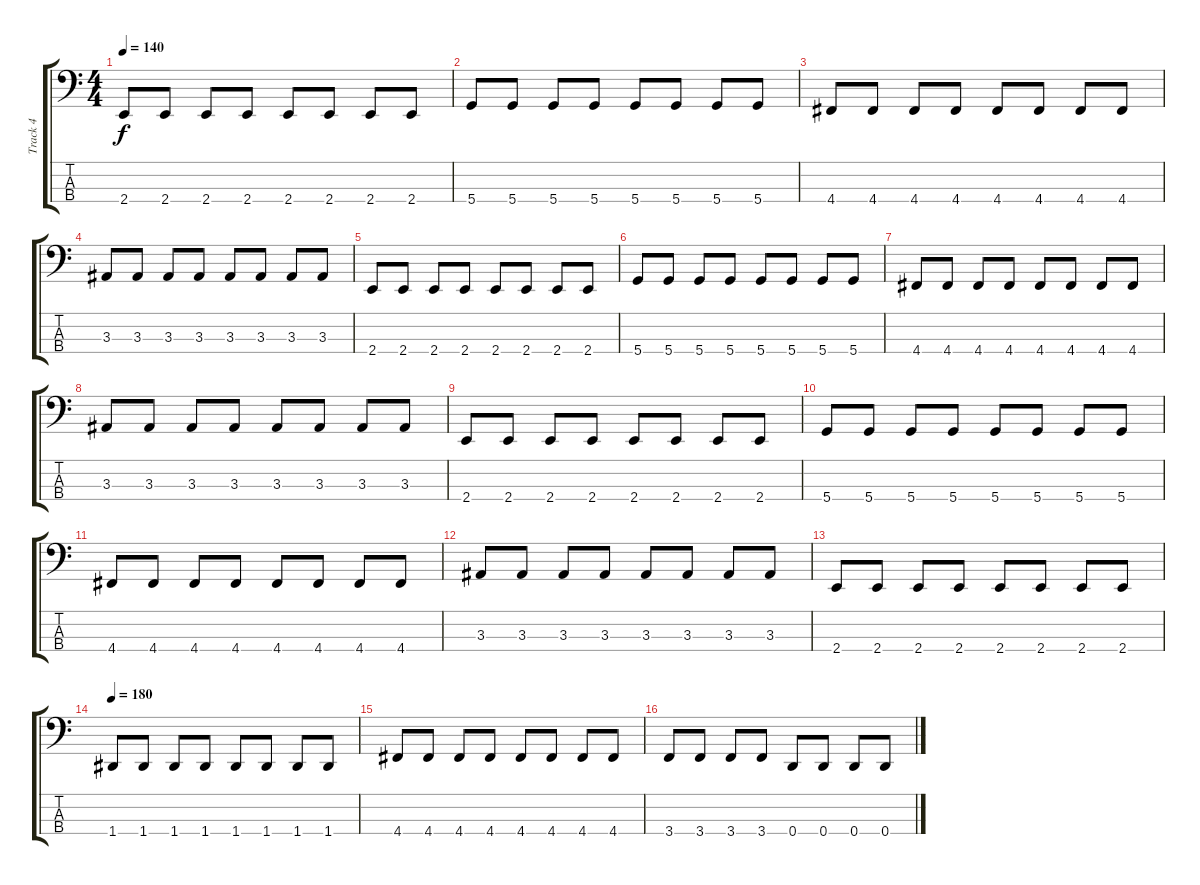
\track ("Track 4" "Track 4") {instrument electricbassfinger}
\staff {score tabs}
\tuning (F2 C2 G1 D1) {hide}
\ts (4 4)
\tempo 140
\clef f4
\ks c
2.4.8{dy f} 2.4.8 2.4.8 2.4.8 2.4.8 2.4.8 2.4.8 2.4.8 |
5.4.8 5.4.8 5.4.8 5.4.8 5.4.8 5.4.8 5.4.8 5.4.8 |
4.4.8 4.4.8 4.4.8 4.4.8 4.4.8 4.4.8 4.4.8 4.4.8 |
3.3.8 3.3.8 3.3.8 3.3.8 3.3.8 3.3.8 3.3.8 3.3.8 |
2.4.8 2.4.8 2.4.8 2.4.8 2.4.8 2.4.8 2.4.8 2.4.8 |
5.4.8 5.4.8 5.4.8 5.4.8 5.4.8 5.4.8 5.4.8 5.4.8 |
4.4.8 4.4.8 4.4.8 4.4.8 4.4.8 4.4.8 4.4.8 4.4.8 |
3.3.8 3.3.8 3.3.8 3.3.8 3.3.8 3.3.8 3.3.8 3.3.8 |
2.4.8 2.4.8 2.4.8 2.4.8 2.4.8 2.4.8 2.4.8 2.4.8 |
5.4.8 5.4.8 5.4.8 5.4.8 5.4.8 5.4.8 5.4.8 5.4.8 |
4.4.8 4.4.8 4.4.8 4.4.8 4.4.8 4.4.8 4.4.8 4.4.8 |
3.3.8 3.3.8 3.3.8 3.3.8 3.3.8 3.3.8 3.3.8 3.3.8 |
2.4.8 2.4.8 2.4.8 2.4.8 2.4.8 2.4.8 2.4.8 2.4.8 |
\tempo 180
1.4.8 1.4.8 1.4.8 1.4.8 1.4.8 1.4.8 1.4.8 1.4.8 |
4.4.8 4.4.8 4.4.8 4.4.8 4.4.8 4.4.8 4.4.8 4.4.8 |
3.4.8 3.4.8 3.4.8 3.4.8 0.4.8 0.4.8 0.4.8 0.4.8
